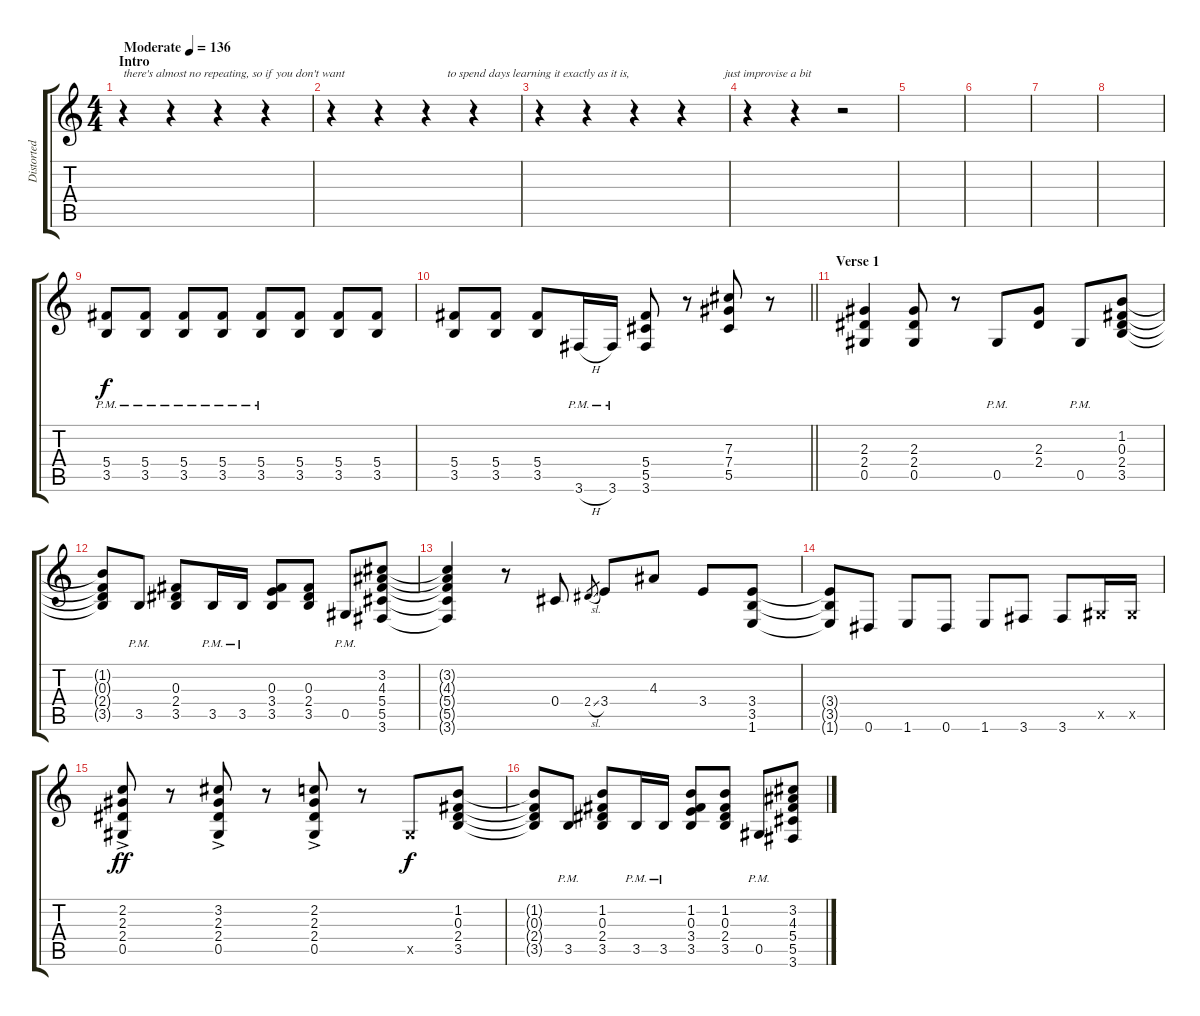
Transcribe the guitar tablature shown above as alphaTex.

\track ("Distorted" "Distorted") {instrument distortionguitar}
\staff {score tabs}
\tuning (Eb4 Bb3 Gb3 Db3 Ab2 Eb2) {hide}
\ts (4 4)
\section ("" "Intro")
\tempo (136 "Moderate")
\clef g2
\ks c
r.4{txt "there's almost no repeating, so if you don't want" dy f instrument distortionguitar} r.4 r.4 r.4 |
r.4 r.4 r.4{txt "       to spend days learning it exactly as it is,"} r.4 |
r.4 r.4 r.4 r.4{txt "              just improvise a bit"} |
r.4 r.4 r.2 |
|
|
|
|
(5.4{pm} 3.5{pm}).8{volume 1} (5.4{pm} 3.5{pm}).8{volume 8} (5.4{pm} 3.5{pm}).8 (5.4{pm} 3.5{pm}).8 (5.4{pm} 3.5{pm}).8 (5.4 3.5).8 (5.4 3.5).8 (5.4 3.5).8 |
\barLineRight lightlight
(5.4 3.5).8 (5.4 3.5).8 (5.4 3.5).8 3.6{h pm}.16 3.6{pm}.16 (5.4 5.5 3.6).8 r.8 (7.3 7.4 5.5).8 r.8 |
\section ("" "Verse 1")
(2.3 2.4 0.5).4 (2.3 2.4 0.5).8 r.8 0.5{pm}.8 (2.3 2.4).8 0.5{pm}.8 (1.2 0.3 2.4 3.5).8 |
(1.2{t} 0.3{t} 2.4{t} 3.5{t}).8 3.5{pm}.8 (0.3 2.4 3.5).8 3.5{pm}.16 3.5{pm}.16 (0.3 3.4 3.5).8 (0.3 2.4 3.5).8 0.5{pm}.8 (3.2 4.3 5.4 5.5 3.6).8 |
(3.2{t} 4.3{t} 5.4{t} 5.5{t} 3.6{t}).4 r.8 0.4.8 2.4{sl}.8{gr} 3.4.8 4.3.8 3.4.8 (3.4 3.5 1.6).8 |
(3.4{t} 3.5{t} 1.6{t}).8 0.6.8 1.6.8 0.6.8 1.6.8 3.6.8 3.6.8 0.5{x}.16 0.5{x}.16 |
(2.2 2.3 2.4{ac} 0.5).8{dy ff} r.8 (3.2{ac} 2.3 2.4 0.5).8 r.8 (2.2{ac} 2.3{ac} 2.4{ac} 0.5{ac}).8 r.8 0.5{x}.8{dy f} (1.2 0.3 2.4 3.5).8 |
(1.2{t} 0.3{t} 2.4{t} 3.5{t}).8 3.5{pm}.8 (1.2 0.3 2.4 3.5).8 3.5{pm}.16 3.5{pm}.16 (1.2 0.3 3.4 3.5).8 (1.2 0.3 2.4 3.5).8 0.5{pm}.8 (3.2 4.3 5.4 5.5 3.6).8
